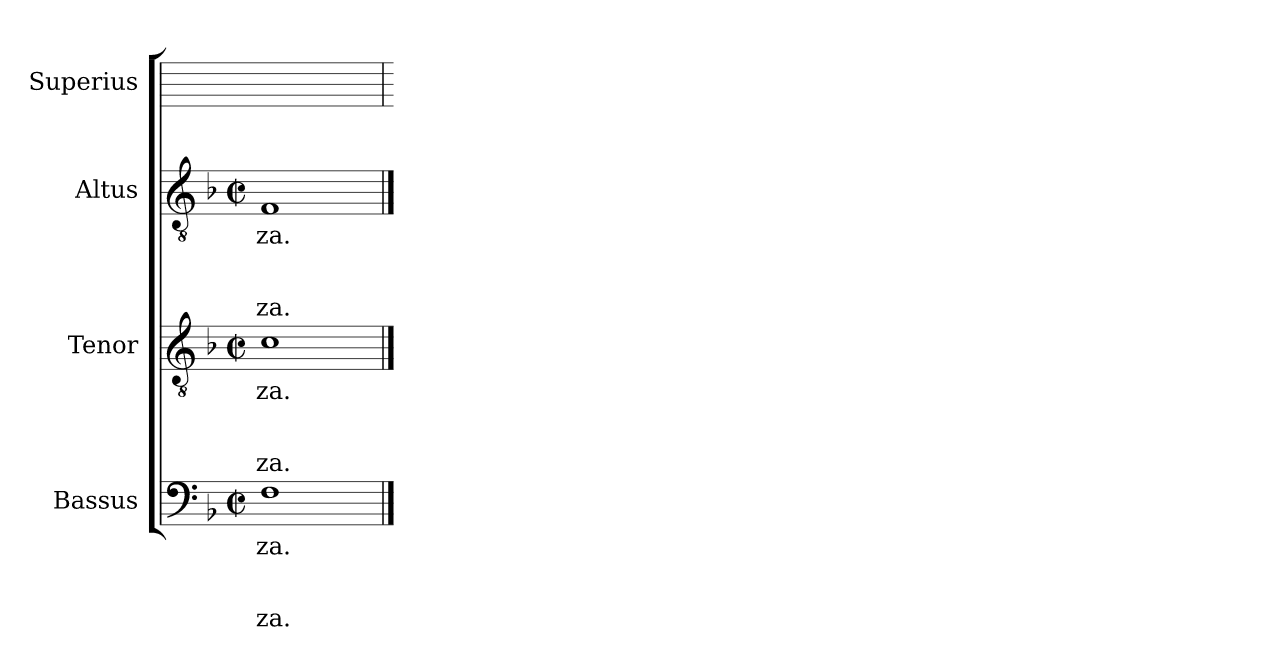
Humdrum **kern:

**kern	**text	**text	**text	**text	**kern	**text	**text	**text	**text	**kern	**text	**text	**text	**text	**kern
*part4	*part4	*part4	*part4	*part4	*part3	*part3	*part3	*part3	*part3	*part2	*part2	*part2	*part2	*part2	*part1
*staff4	*staff4	*staff4	*staff4	*staff4	*staff3	*staff3	*staff3	*staff3	*staff3	*staff2	*staff2	*staff2	*staff2	*staff2	*staff1
*I"Bassus	*	*	*	*	*I"Tenor	*	*	*	*	*I"Altus	*	*	*	*	*I"Superius
*clefF4	*	*	*	*	*clefGv2	*	*	*	*	*clefGv2	*	*	*	*	*
*k[b-]	*	*	*	*	*k[b-]	*	*	*	*	*k[b-]	*	*	*	*	*
*F:	*	*	*	*	*F:	*	*	*	*	*F:	*	*	*	*	*
*M4/2	*	*	*	*	*M4/2	*	*	*	*	*M4/2	*	*	*	*	*
*met(c|)	*	*	*	*	*met(c|)	*	*	*	*	*met(c|)	*	*	*	*	*
=	=	=	=	=	=	=	=	=	=	=	=	=	=	=	=
!	!LO:LY:b	!	!	!LO:LY:b	!	!LO:LY:b	!	!	!LO:LY:b	!	!LO:LY:b	!	!	!LO:LY:b	!
1F	-za.	.	.	za.	1c	za.	.	.	za.	1F	-za.	.	.	za.	4ryy
.	.	.	.	.	.	.	.	.	.	.	.	.	.	.	2.ryy
==	=	=	=	=	==	=	=	=	=	==	=	=	=	=	=
*-	*-	*-	*-	*-	*-	*-	*-	*-	*-	*-	*-	*-	*-	*-	*-
